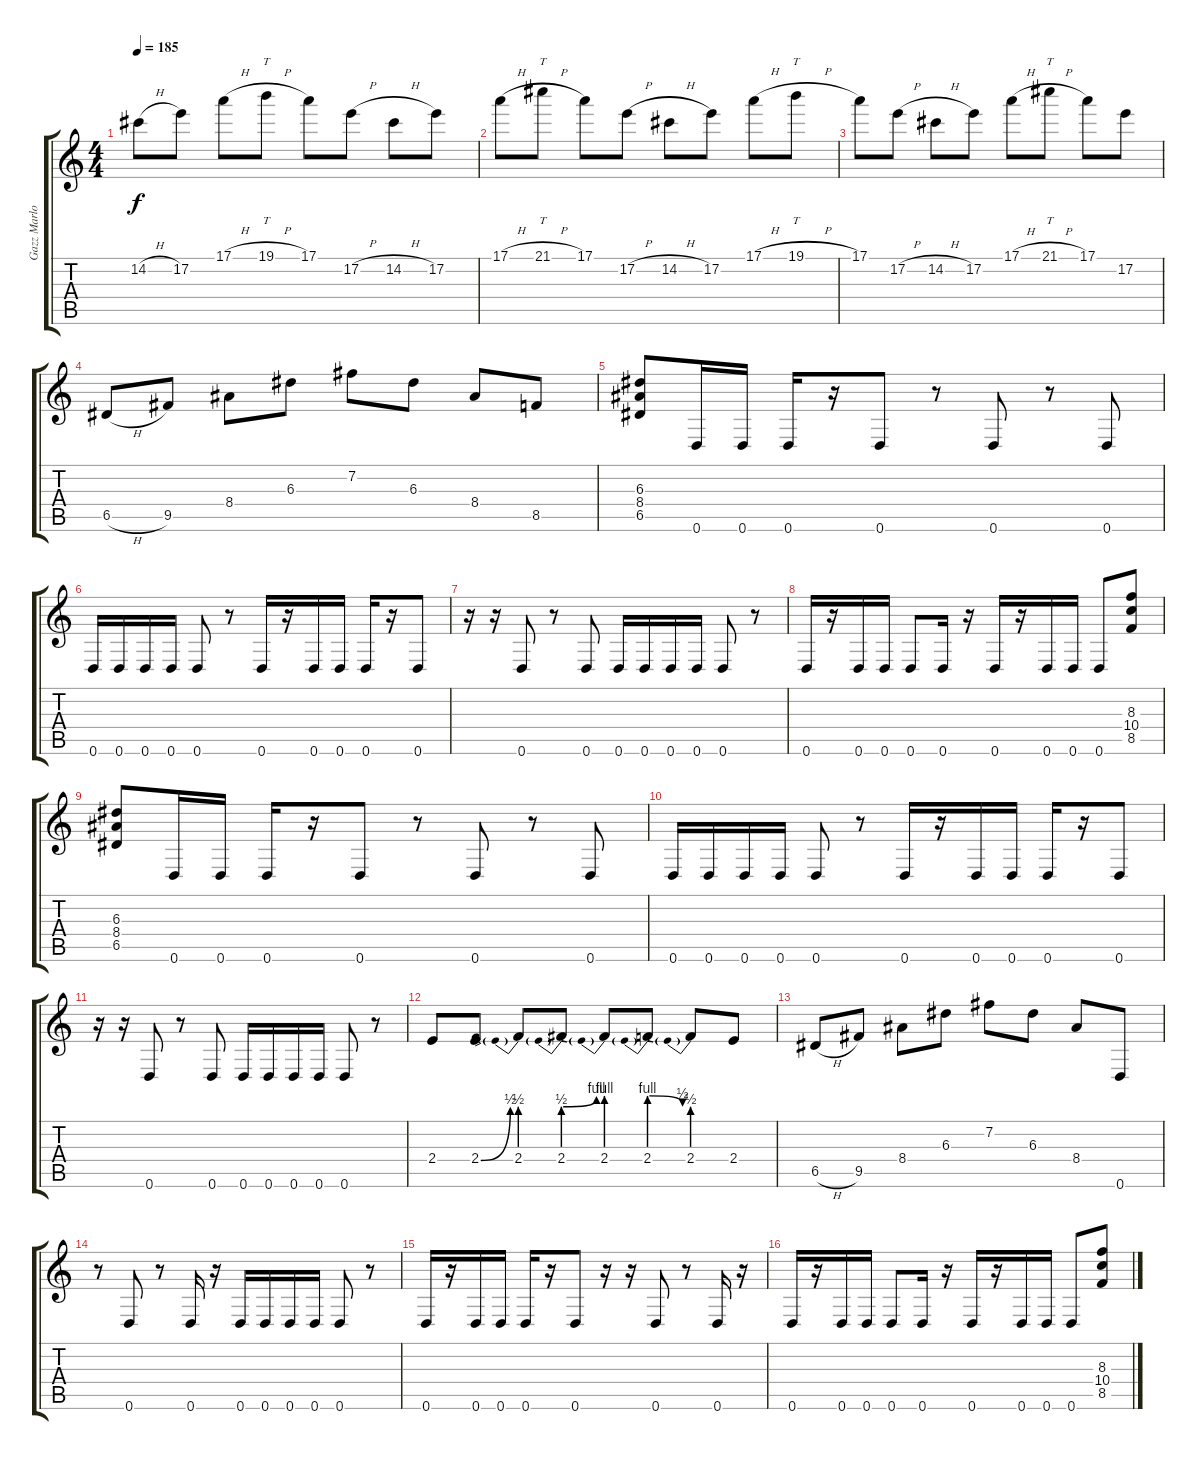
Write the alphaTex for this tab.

\track ("Gazz Marlow" "Gazz Marlo") {instrument distortionguitar}
\staff {score tabs}
\tuning (E4 B3 A3 D3 A2 D2) {hide}
\ts (4 4)
\tempo 185
\clef g2
\ks c
14.2{h}.8{dy f} 17.2.8 17.1{h}.8 19.1{h}.8{tt} 17.1.8 17.2{h}.8 14.2{h}.8 17.2.8 |
17.1{h}.8 21.1{h}.8{tt} 17.1.8 17.2{h}.8 14.2{h}.8 17.2.8 17.1{h}.8 19.1{h}.8{tt} |
17.1.8 17.2{h}.8 14.2{h}.8 17.2.8 17.1{h}.8 21.1{h}.8{tt} 17.1.8 17.2.8 |
6.5{h}.8 9.5.8 8.4.8 6.3.8 7.2.8 6.3.8 8.4.8 8.5.8 |
(6.3 8.4 6.5).8 0.6.16 0.6.16 0.6.16 r.16 0.6.8 r.8 0.6.8 r.8 0.6.8 |
0.6.16 0.6.16 0.6.16 0.6.16 0.6.8 r.8 0.6.16 r.16 0.6.16 0.6.16 0.6.16 r.16 0.6.8 |
r.16 r.16 0.6.8 r.8 0.6.8 0.6.16 0.6.16 0.6.16 0.6.16 0.6.8 r.8 |
0.6.16 r.16 0.6.16 0.6.16 0.6.8 0.6.16 r.16 0.6.16 r.16 0.6.16 0.6.16 0.6.8 (8.3 10.4 8.5).8 |
(6.3 8.4 6.5).8 0.6.16 0.6.16 0.6.16 r.16 0.6.8 r.8 0.6.8 r.8 0.6.8 |
0.6.16 0.6.16 0.6.16 0.6.16 0.6.8 r.8 0.6.16 r.16 0.6.16 0.6.16 0.6.16 r.16 0.6.8 |
r.16 r.16 0.6.8 r.8 0.6.8 0.6.16 0.6.16 0.6.16 0.6.16 0.6.8 r.8 |
2.4.8 2.4{be (bend 0 0 60 2)}.8 2.4{be (prebend 0 2 60 2)}.8 2.4{be (prebendbend 0 2 60 4)}.8 2.4{be (prebend 0 4 60 4)}.8 2.4{be (prebendrelease 0 4 60 2)}.8 2.4{be (prebend 0 2 60 2)}.8 2.4.8 |
6.5{h}.8 9.5.8 8.4.8 6.3.8 7.2.8 6.3.8 8.4.8 0.6.8 |
r.8 0.6.8 r.8 0.6.16 r.16 0.6.16 0.6.16 0.6.16 0.6.16 0.6.8 r.8 |
0.6.16 r.16 0.6.16 0.6.16 0.6.16 r.16 0.6.8 r.16 r.16 0.6.8 r.8 0.6.16 r.16 |
0.6.16 r.16 0.6.16 0.6.16 0.6.8 0.6.16 r.16 0.6.16 r.16 0.6.16 0.6.16 0.6.8 (8.3 10.4 8.5).8
